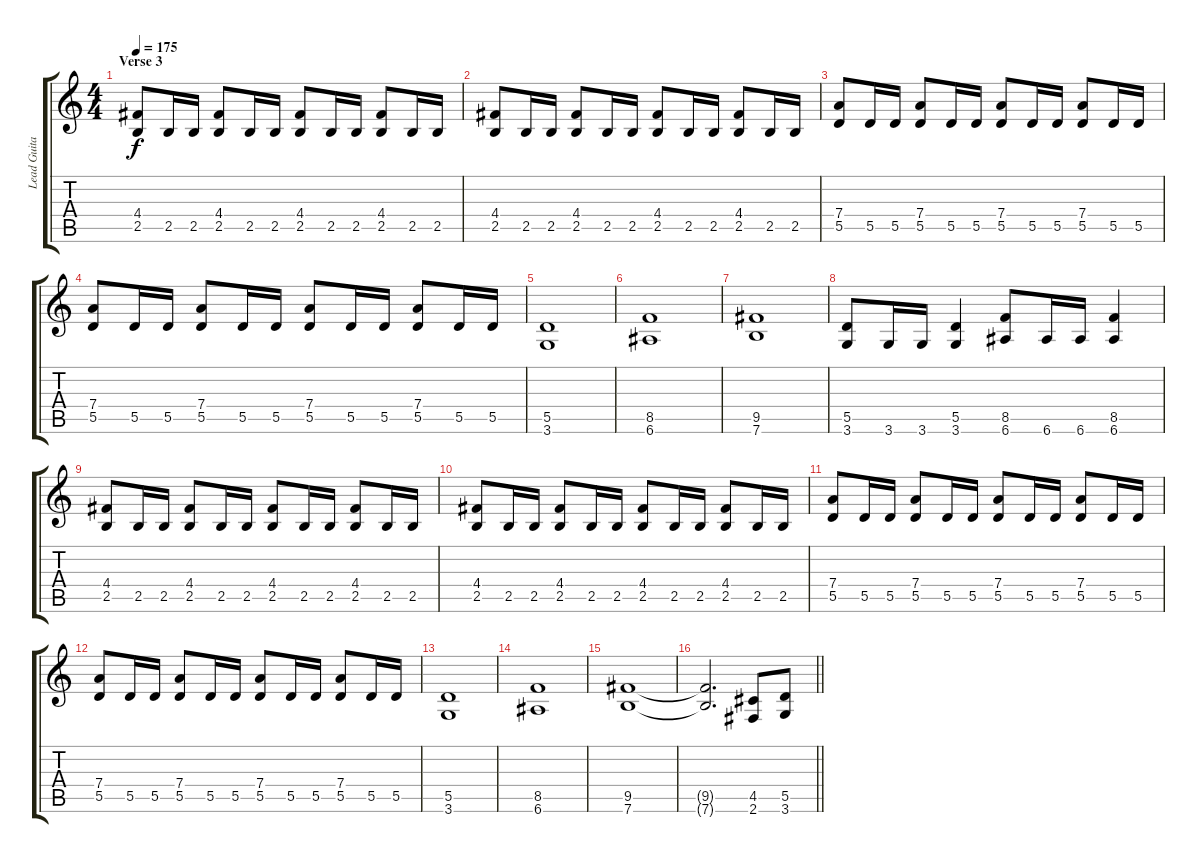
\track ("Lead Guitar" "Lead Guita") {instrument distortionguitar}
\staff {score tabs}
\tuning (E4 B3 G3 D3 A2 E2) {hide}
\ts (4 4)
\section ("" "Verse 3")
\tempo 175
\clef g2
\ks c
(4.4 2.5).8{dy f} 2.5.16 2.5.16 (4.4 2.5).8 2.5.16 2.5.16 (4.4 2.5).8 2.5.16 2.5.16 (4.4 2.5).8 2.5.16 2.5.16 |
(4.4 2.5).8 2.5.16 2.5.16 (4.4 2.5).8 2.5.16 2.5.16 (4.4 2.5).8 2.5.16 2.5.16 (4.4 2.5).8 2.5.16 2.5.16 |
(7.4 5.5).8 5.5.16 5.5.16 (7.4 5.5).8 5.5.16 5.5.16 (7.4 5.5).8 5.5.16 5.5.16 (7.4 5.5).8 5.5.16 5.5.16 |
(7.4 5.5).8 5.5.16 5.5.16 (7.4 5.5).8 5.5.16 5.5.16 (7.4 5.5).8 5.5.16 5.5.16 (7.4 5.5).8 5.5.16 5.5.16 |
(5.5 3.6).1 |
(8.5 6.6).1 |
(9.5 7.6).1 |
(5.5 3.6).8 3.6.16 3.6.16 (5.5 3.6).4 (8.5 6.6).8 6.6.16 6.6.16 (8.5 6.6).4 |
(4.4 2.5).8 2.5.16 2.5.16 (4.4 2.5).8 2.5.16 2.5.16 (4.4 2.5).8 2.5.16 2.5.16 (4.4 2.5).8 2.5.16 2.5.16 |
(4.4 2.5).8 2.5.16 2.5.16 (4.4 2.5).8 2.5.16 2.5.16 (4.4 2.5).8 2.5.16 2.5.16 (4.4 2.5).8 2.5.16 2.5.16 |
(7.4 5.5).8 5.5.16 5.5.16 (7.4 5.5).8 5.5.16 5.5.16 (7.4 5.5).8 5.5.16 5.5.16 (7.4 5.5).8 5.5.16 5.5.16 |
(7.4 5.5).8 5.5.16 5.5.16 (7.4 5.5).8 5.5.16 5.5.16 (7.4 5.5).8 5.5.16 5.5.16 (7.4 5.5).8 5.5.16 5.5.16 |
(5.5 3.6).1 |
(8.5 6.6).1 |
(9.5 7.6).1 |
\barLineRight lightlight
(9.5{t} 7.6{t}).2{d} (4.5 2.6).8 (5.5 3.6).8
